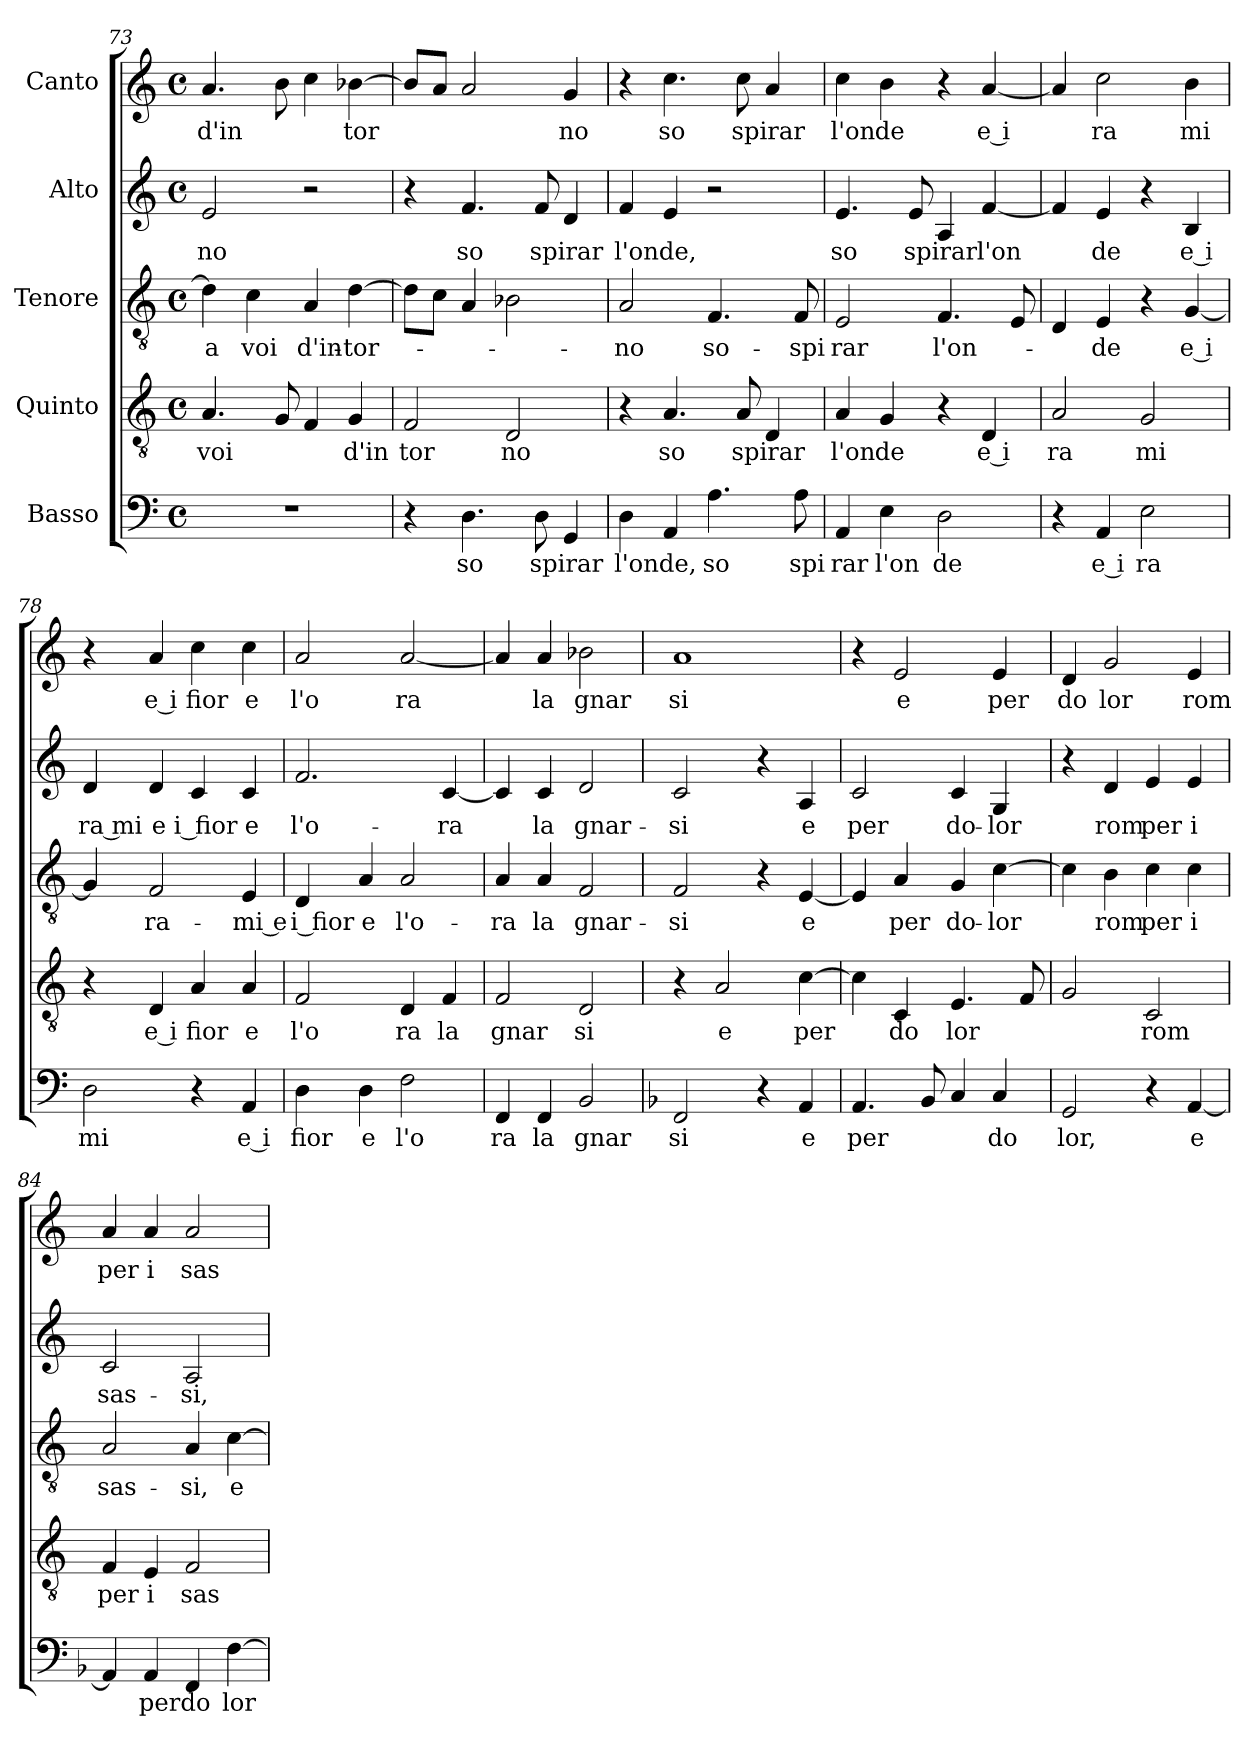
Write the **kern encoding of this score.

**kern	**text	**kern	**text	**kern	**text	**kern	**text	**kern	**text
*part5	*part5	*part4	*part4	*part3	*part3	*part2	*part2	*part1	*part1
*staff5	*staff5	*staff4	*staff4	*staff3	*staff3	*staff2	*staff2	*staff1	*staff1
*I"Basso	*	*I"Quinto	*	*I"Tenore	*	*I"Alto	*	*I"Canto	*
*clefF4	*	*clefGv2	*	*clefGv2	*	*clefG2	*	*clefG2	*
*	*	*k[]	*	*	*	*	*	*	*
*	*	*C:	*	*	*	*	*	*	*
*M4/4	*	*M4/4	*	*M4/4	*	*M4/4	*	*M4/4	*
*met(c)	*	*met(c)	*	*met(c)	*	*met(c)	*	*met(c)	*
=73	=73	=73	=73	=73	=73	=73	=73	=73	=73
!	!	!	!LO:LY:b	!	!LO:LY:b:rj	!	!LO:LY:b:cj	!	!LO:LY:b
1r	.	4.A/	voi	4d\]	a	2e/	no	4.a/	d'in
!	!	!	!	!	!LO:LY:b:cj	!	!	!	!
.	.	.	.	4c\	voi	.	.	.	.
.	.	8G/	.	.	.	.	.	8b\	.
!	!	!	!	!	!LO:LY:b:cj	!	!	!	!
.	.	4F/	.	4A/	d'in-	2r	.	4cc\	.
!	!	!	!LO:LY:b:cj	!	!LO:LY:b	!	!	!	!LO:LY:b
.	.	4G/	d'in	[>4d\	-tor-	.	.	[<4b-X\	tor
=74	=74	=74	=74	=74	=74	=74	=74	=74	=74
!	!	!	!LO:LY:b:cj	!	!	!	!	!	!
4r	.	2F/	tor	8d\L]	.	4r	.	8b-/L]	.
.	.	.	.	8c\J	.	.	.	8a/J	.
!	!LO:LY:b:cj	!	!	!	!	!	!LO:LY:b:cj	!	!
4.D\	so	.	.	4A/	.	4.f/	so	2a/	.
!	!	!	!LO:LY:b:cj	!	!	!	!	!	!
.	.	2D/	no	2B-X\	.	.	.	.	.
!	!LO:LY:b	!	!	!	!	!	!LO:LY:b	!	!
8D\	spirar	.	.	.	.	8f/	spirar	.	.
!	!	!	!	!	!	!	!	!	!LO:LY:b:cj
4GG/	.	.	.	.	.	4d/	.	4g/	no
=75	=75	=75	=75	=75	=75	=75	=75	=75	=75
!	!LO:LY:b:cj	!	!	!	!LO:LY:b:cj	!	!LO:LY:b:cj	!	!
4D\	l'onde,	4r	.	2A/	-no	4f/	l'onde,	4r	.
!	!	!	!LO:LY:b:cj	!	!	!	!	!	!LO:LY:b:cj
4AA/	.	4.A/	so	.	.	4e/	.	4.cc\	so
!	!LO:LY:b:cj	!	!	!	!LO:LY:b:cj	!	!	!	!
4.A\	so	.	.	4.F/	so-	2r	.	.	.
!	!	!	!LO:LY:b	!	!	!	!	!	!LO:LY:b
.	.	8A/	spirar	.	.	.	.	8cc\	spirar
.	.	4D/	.	.	.	.	.	4a/	.
!	!LO:LY:b:cj	!	!	!	!LO:LY:b:cj	!	!	!	!
8A\	spi	.	.	8F/	-spi	.	.	.	.
=76	=76	=76	=76	=76	=76	=76	=76	=76	=76
!	!LO:LY:b:cj	!	!LO:LY:b:cj	!	!LO:LY:b:cj	!	!LO:LY:b:cj	!	!LO:LY:b:cj
4AA/	rar	4A/	l'on	2E/	rar	4.e/	so	4cc\	l'on
!	!LO:LY:b:cj	!	!LO:LY:b:cj	!	!	!	!	!	!LO:LY:b:cj
4E\	l'on	4G/	de	.	.	.	.	4b\	de
!	!	!	!	!	!	!	!LO:LY:b	!	!
.	.	.	.	.	.	8e/	spirar	.	.
!	!LO:LY:b:cj	!	!	!	!LO:LY:b	!	!	!	!
2D\	de	4r	.	4.F/	l'on-	4A/	.	4r	.
!	!	!	!LO:LY:b:rj	!	!	!	!LO:LY:b	!	!LO:LY:b:cj
.	.	4D/	e i	.	.	[<4f/	l'on	[<4a/	e i
.	.	.	.	8E/	.	.	.	.	.
=77	=77	=77	=77	=77	=77	=77	=77	=77	=77
!	!	!	!LO:LY:b:cj	!	!	!	!	!	!
4r	.	2A/	ra	4D/	.	4f/]	.	4a/]	.
!	!LO:LY:b:rj	!	!	!	!LO:LY:b:cj	!	!LO:LY:b:cj	!	!LO:LY:b:cj
4AA/	e i	.	.	4E/	-de	4e/	de	2cc\	ra
!	!LO:LY:b:cj	!	!LO:LY:b:cj	!	!	!	!	!	!
2E\	ra	2G/	mi	4r	.	4r	.	.	.
!	!	!	!	!	!LO:LY:b:cj	!	!LO:LY:b:rj	!	!LO:LY:b:cj
.	.	.	.	[>4G/	e i	4B/	e i	4b\	mi
!!LO:PB:g=z
=78	=78	=78	=78	=78	=78	=78	=78	=78	=78
!	!LO:LY:b:cj	!	!	!	!	!	!LO:LY:b:cj	!	!
2D\	mi	4r	.	4G/]	.	4d/	ra mi	4r	.
!	!	!	!LO:LY:b:rj	!	!LO:LY:b:cj	!	!LO:LY:b	!	!LO:LY:b:rj
.	.	4D/	e i	2F/	ra-	4d/	e	4a/	e i
!	!	!	!LO:LY:b:cj	!	!	!	!LO:LY:b:rj	!	!LO:LY:b:cj
4r	.	4A/	fior	.	.	4c/	i fior	4cc\	fior
!	!LO:LY:b:rj	!	!LO:LY:b:cj	!	!LO:LY:b:rj	!	!LO:LY:b:cj	!	!LO:LY:b:cj
4AA/	e i	4A/	e	4E/	-mi e	4c/	e	4cc\	e
=79	=79	=79	=79	=79	=79	=79	=79	=79	=79
!	!LO:LY:b:cj	!	!LO:LY:b:cj	!	!LO:LY:b:rj	!	!LO:LY:b:cj	!	!LO:LY:b:cj
4D\	fior	2F/	l'o	4D/	i fior	2.f/	l'o-	2a/	l'o
!	!LO:LY:b:cj	!	!	!	!LO:LY:b:cj	!	!	!	!
4D\	e	.	.	4A/	e	.	.	.	.
!	!LO:LY:b:cj	!	!LO:LY:b:cj	!	!LO:LY:b:cj	!	!	!	!LO:LY:b:cj
2F\	l'o	4D/	ra	2A/	l'o-	.	.	[<2a/	ra
!	!	!	!LO:LY:b:cj	!	!	!	!LO:LY:b:cj	!	!
.	.	4F/	la	.	.	[<4c/	-ra	.	.
=80	=80	=80	=80	=80	=80	=80	=80	=80	=80
!	!LO:LY:b:cj	!	!LO:LY:b:cj	!	!LO:LY:b:cj	!	!	!	!
4FF/	ra	2F/	gnar	4A/	-ra	4c/]	.	4a/]	.
!	!LO:LY:b:cj	!	!	!	!LO:LY:b:cj	!	!LO:LY:b:cj	!	!LO:LY:b:cj
4FF/	la	.	.	4A/	la	4c/	la	4a/	la
!	!LO:LY:b:cj	!	!LO:LY:b:cj	!	!LO:LY:b:cj	!	!LO:LY:b:cj	!	!LO:LY:b:cj
2BB/	gnar	2D/	si	2F/	gnar-	2d/	gnar-	2b-X\	gnar
=81	=81	=81	=81	=81	=81	=81	=81	=81	=81
*k[b-]	*	*	*	*	*	*	*	*	*
*F:	*	*	*	*	*	*	*	*	*
!	!LO:LY:b:cj	!	!	!	!LO:LY:b:cj	!	!LO:LY:b:cj	!	!LO:LY:b:cj
2FF/	si	4r	.	2F/	-si	2c/	-si	1a	si
!	!	!	!LO:LY:b:cj	!	!	!	!	!	!
.	.	2A/	e	.	.	.	.	.	.
4r	.	.	.	4r	.	4r	.	.	.
!	!LO:LY:b:cj	!	!LO:LY:b	!	!LO:LY:b:cj	!	!LO:LY:b:cj	!	!
4AA/	e	[>4c\	per	[<4E/	e	4A/	e	.	.
=82	=82	=82	=82	=82	=82	=82	=82	=82	=82
!	!LO:LY:b	!	!	!	!	!	!LO:LY:b:cj	!	!
4.AA/	per	4c\]	.	4E/]	.	2c/	per	4r	.
!	!	!	!LO:LY:b:cj	!	!LO:LY:b:cj	!	!	!	!LO:LY:b:cj
.	.	4C/	do	4A/	per	.	.	2e/	e
8BB-/	.	.	.	.	.	.	.	.	.
!	!	!	!LO:LY:b	!	!LO:LY:b:cj	!	!LO:LY:b:cj	!	!
4C/	.	4.E/	lor	4G/	do-	4c/	do-	.	.
!	!LO:LY:b:cj	!	!	!	!LO:LY:b	!	!LO:LY:b:cj	!	!LO:LY:b:cj
4C/	do	.	.	[>4c\	-lor	4G/	-lor	4e/	per
.	.	8F/	.	.	.	.	.	.	.
=83	=83	=83	=83	=83	=83	=83	=83	=83	=83
!	!LO:LY:b:cj	!	!	!	!	!	!	!	!LO:LY:b:cj
2GG/	lor,	2G/	.	4c\]	.	4r	.	4d/	do
!	!	!	!	!	!LO:LY:b:cj	!	!LO:LY:b:cj	!	!LO:LY:b:cj
.	.	.	.	4B\	rom	4d/	rom	2g/	lor
!	!	!	!LO:LY:b:cj	!	!LO:LY:b:cj	!	!LO:LY:b:cj	!	!
4r	.	2C/	rom	4c\	per	4e/	per	.	.
!	!LO:LY:b:cj	!	!	!	!LO:LY:b:cj	!	!LO:LY:b:cj	!	!LO:LY:b:cj
[<4AA/	e	.	.	4c\	i	4e/	i	4e/	rom
=84	=84	=84	=84	=84	=84	=84	=84	=84	=84
!	!	!	!LO:LY:b:cj	!	!LO:LY:b:cj	!	!LO:LY:b:cj	!	!LO:LY:b:cj
4AA/]	.	4F/	per	2A/	sas-	2c/	sas-	4a/	per
!	!LO:LY:b:cj	!	!LO:LY:b:cj	!	!	!	!	!	!LO:LY:b:cj
4AA/	per	4E/	i	.	.	.	.	4a/	i
!	!LO:LY:b:cj	!	!LO:LY:b:cj	!	!LO:LY:b:cj	!	!LO:LY:b:cj	!	!LO:LY:b:cj
4FF/	do	2F/	sas	4A/	-si,	2A/	-si,	2a/	sas
!	!LO:LY:b	!	!	!	!LO:LY:b:cj	!	!	!	!
[>4F\	lor	.	.	[<4c\	e	.	.	.	.
=	=	=	=	=	=	=	=	=	=
*-	*-	*-	*-	*-	*-	*-	*-	*-	*-
